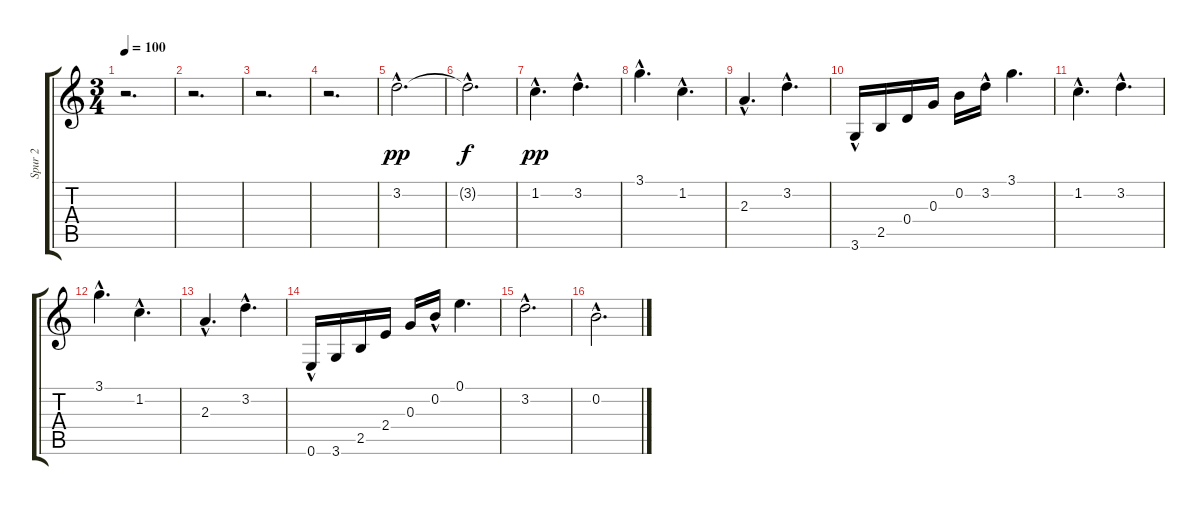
\track ("Spur 2" "Spur 2") {instrument acousticguitarsteel}
\staff {score tabs}
\tuning (E4 B3 G3 D3 A2 E2) {hide}
\ts (3 4)
\tempo 100
\clef g2
\ks c
r.2{d dy pp instrument acousticguitarsteel} |
r.2{d} |
r.2{d} |
r.2{d} |
3.2{hac}.2{d volume 12} |
3.2{hac t}.2{d dy f} |
1.2{hac}.4{d dy pp volume 12} 3.2{hac}.4{d} |
3.1{hac}.4{d} 1.2{hac}.4{d} |
2.3{hac}.4{d} 3.2{hac}.4{d} |
3.6{hac}.16 2.5.16 0.4.16 0.3.16 0.2.16 3.2{hac}.16 3.1.4{d} |
1.2{hac}.4{d} 3.2{hac}.4{d} |
3.1{hac}.4{d} 1.2{hac}.4{d} |
2.3{hac}.4{d} 3.2{hac}.4{d} |
0.6{hac}.16 3.6.16 2.5.16 2.4.16 0.3.16 0.2{hac}.16 0.1.4{d} |
3.2{hac}.2{d} |
0.2{hac}.2{d}
